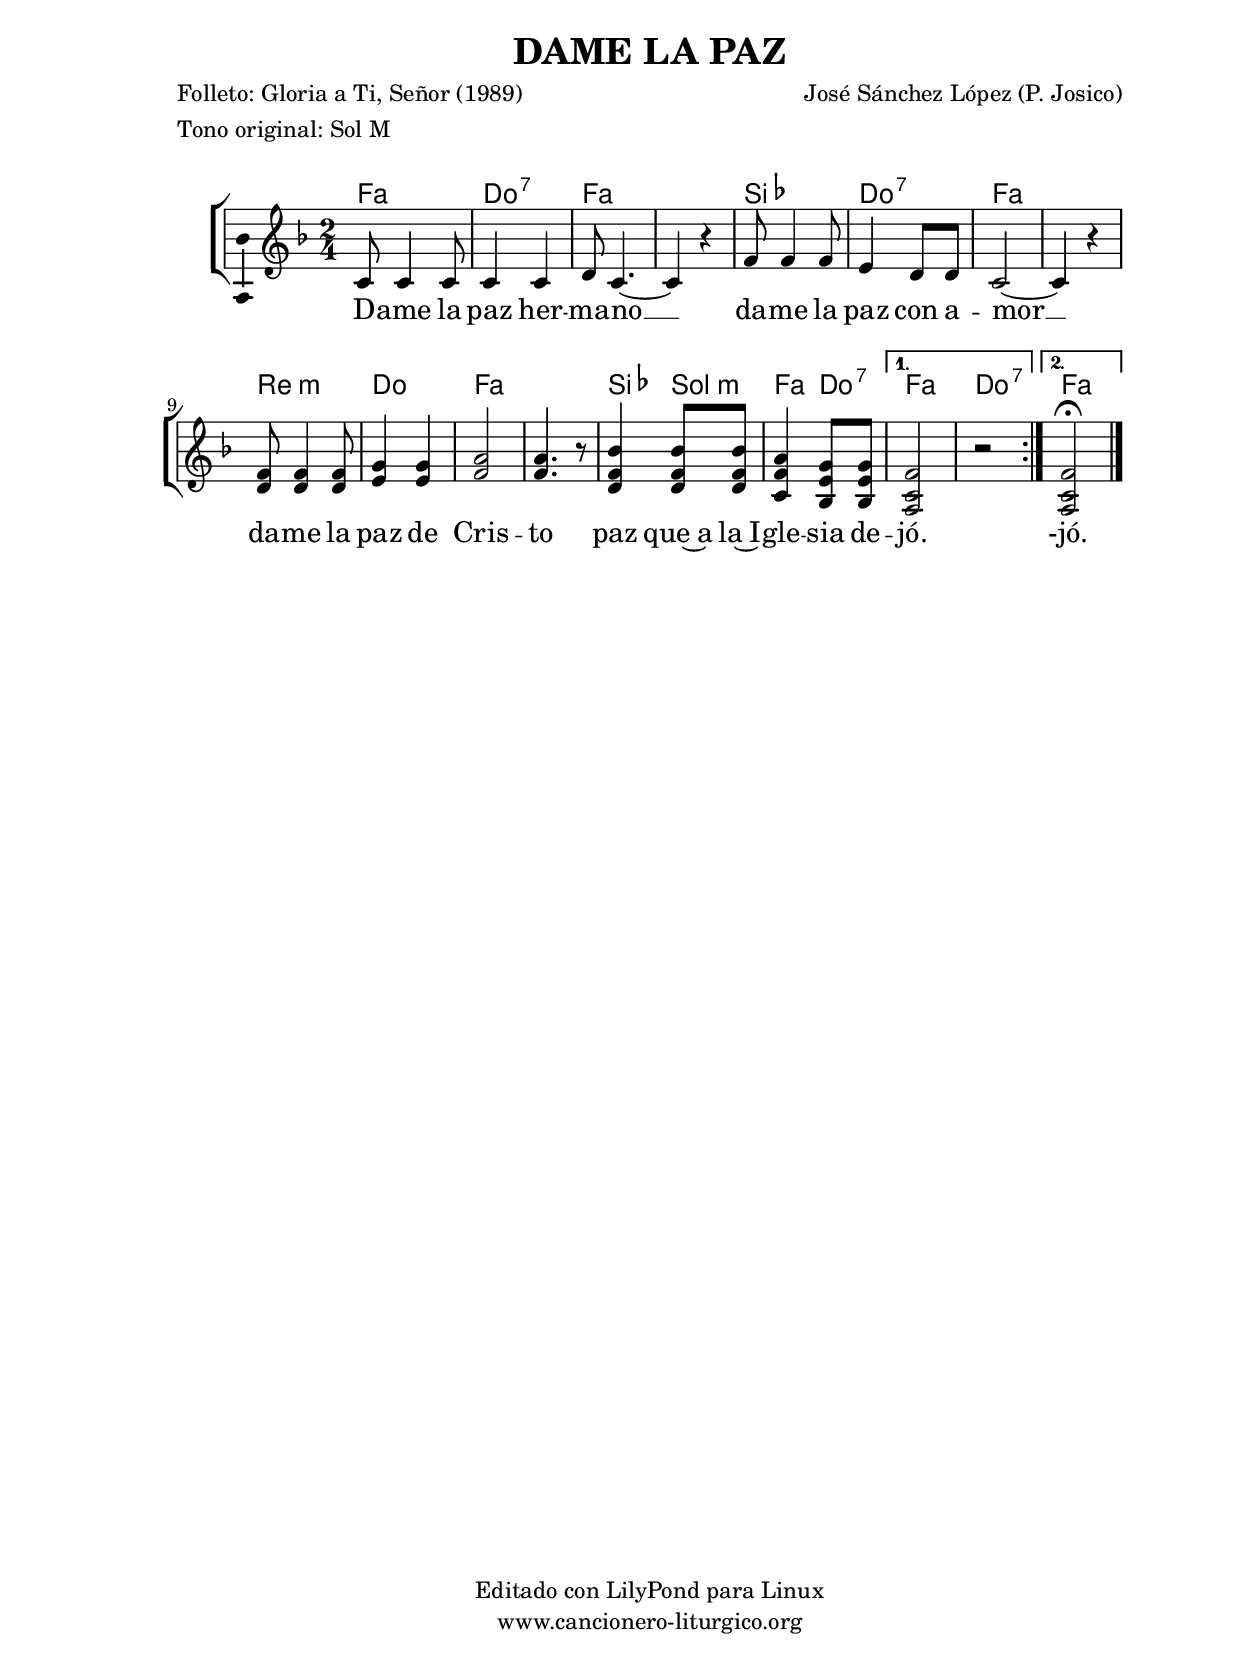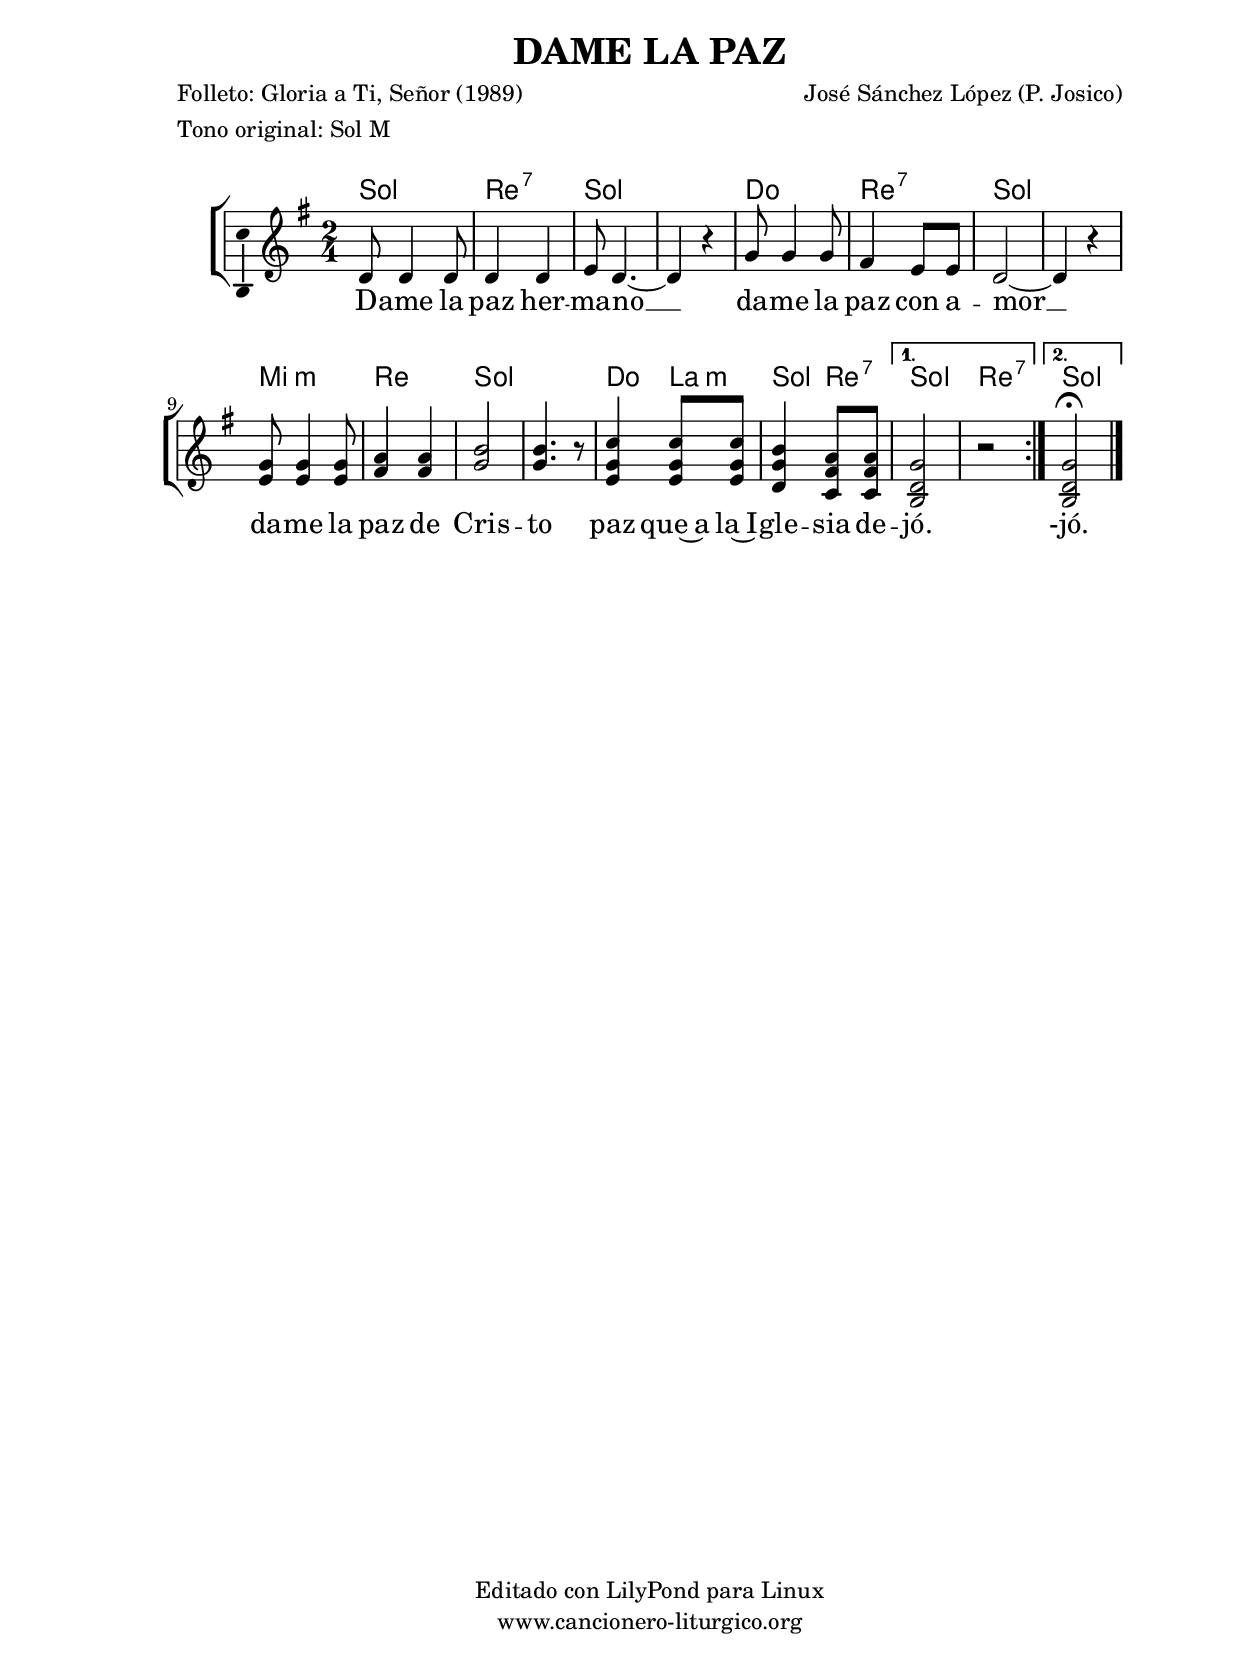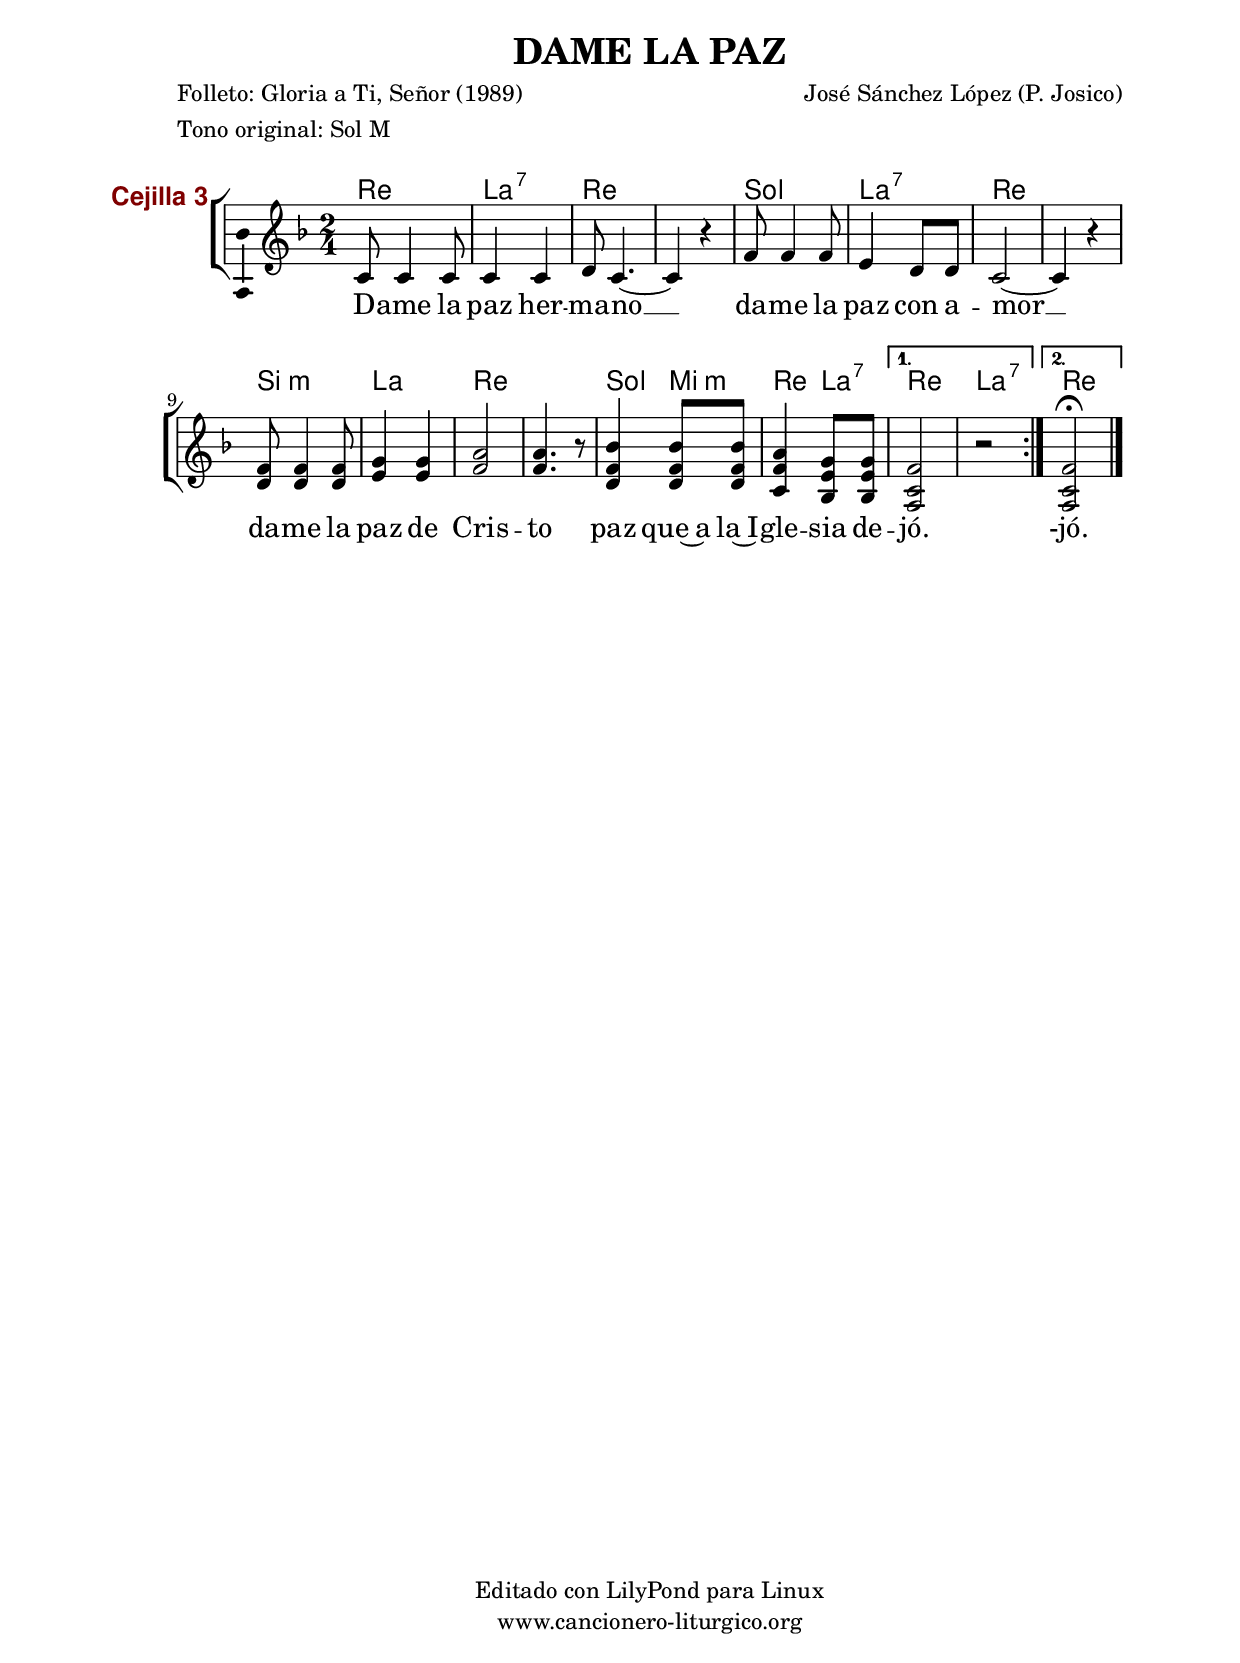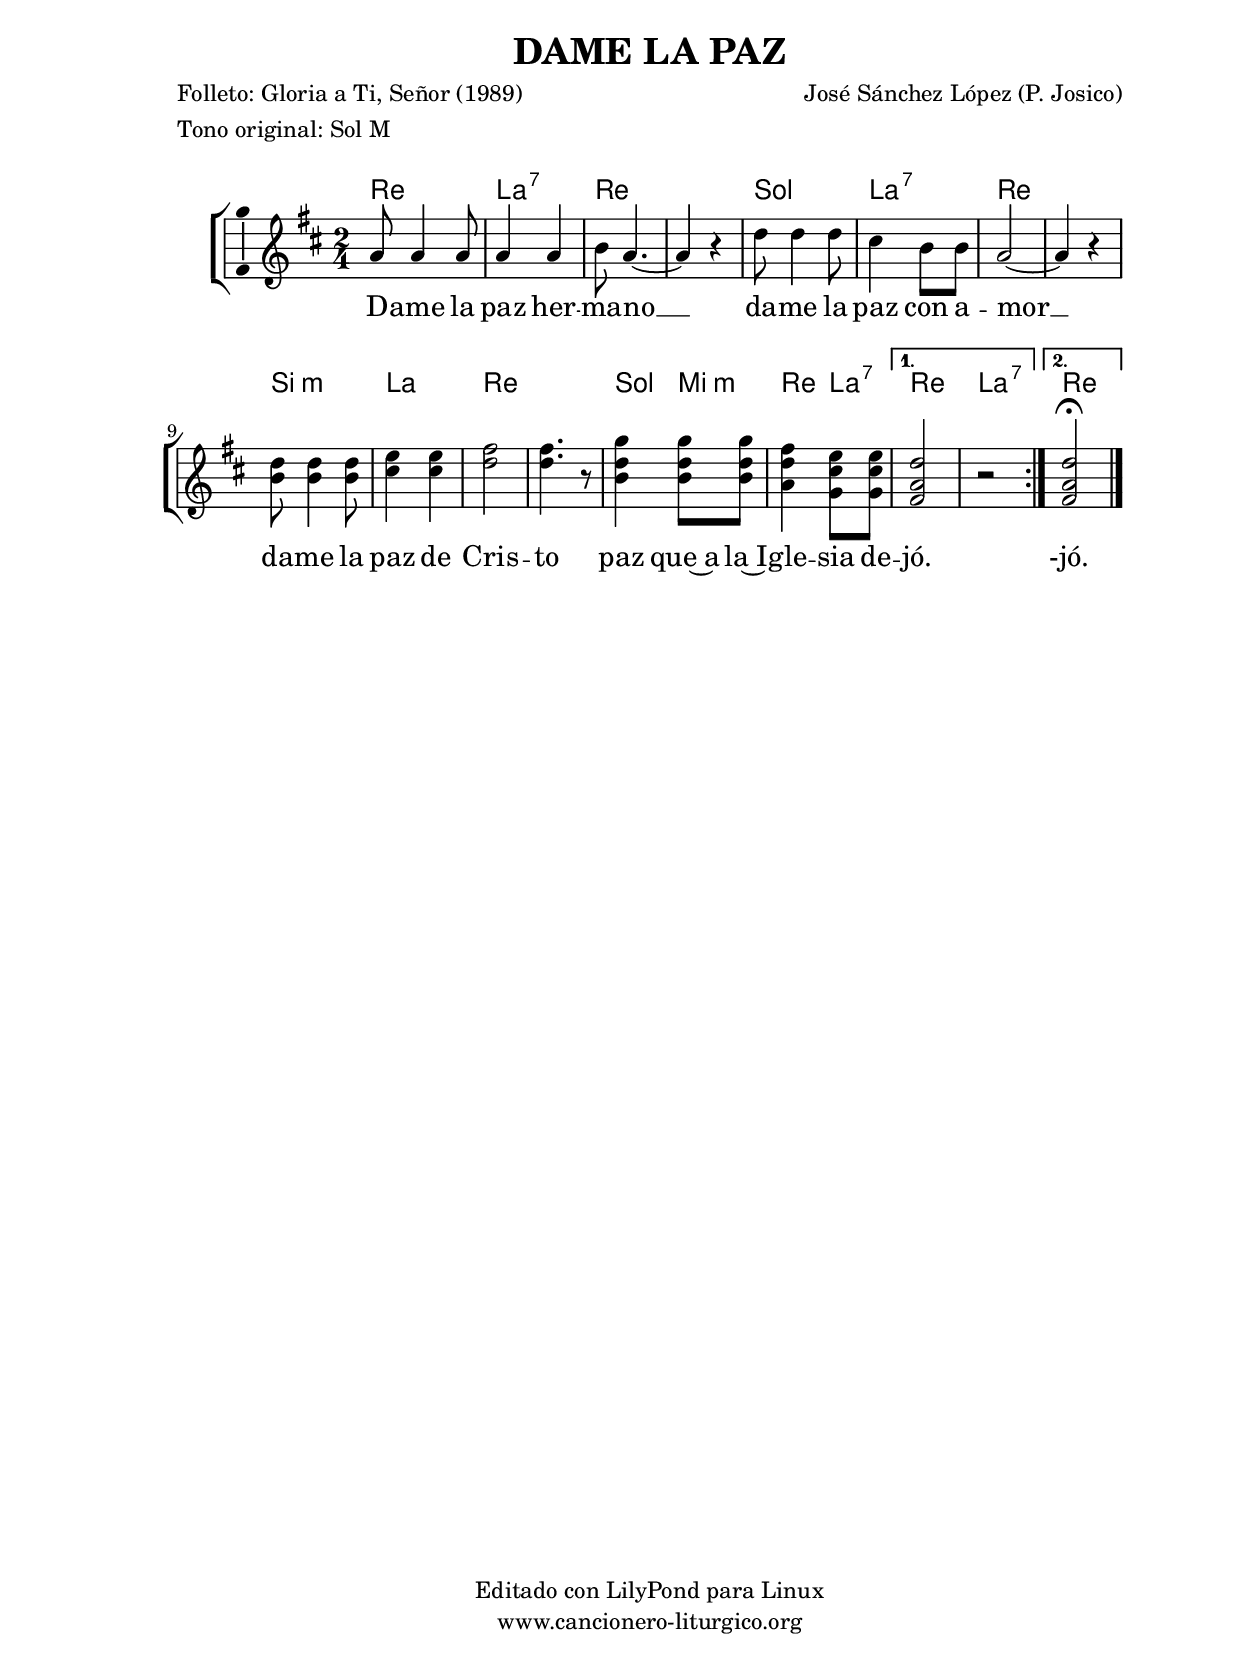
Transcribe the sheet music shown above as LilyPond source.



%versión de lilypond para la que se ha escrito esta partitura:
\version "2.16.0"

	%Tamaño papel
	#(set-default-paper-size "a4")
	%Tamaño partitura
	#(set-global-staff-size 20)
	%No responde al pulsar sobre una nota
	#(ly:set-option 'point-and-click #f)

%parámetros del encabezamiento:
\header {
	title = "DAME LA PAZ"
	subtitle = ""
	composer = "José Sánchez López (P. Josico)"
	poet = "Folleto: Gloria a Ti, Señor (1989)"
	meter = "Tono original: Sol M"
	arranger = ""
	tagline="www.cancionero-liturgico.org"
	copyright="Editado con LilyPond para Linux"
	tiempo = ""
	usos = "Paz"
	letra = ""
	}

%parámetros asociados al papel:
\paper  {
	oddHeaderMarkup = \markup {\fill-line { \on-the-fly #not-first-page \fromproperty #'header:title \on-the-fly #not-first-page \fromproperty #'header:composer }}
	evenHeaderMarkup = \markup {\fill-line { \fromproperty #'header:composer \fromproperty #'header:title }}
	#(set-paper-size "a4")
	print-page-number = ##f
	first-page-number = 1
	print-first-page-number = ##f
%	head-separation = 3.0 \cm
	top-margin = 2.0 \cm
	bottom-margin = 0.5\cm
%%%	bottom-margin = -2.0\cm
	left-margin = 3.0 \cm
	line-width = 16.0 \cm 
	indent = 8\mm
	interscoreline = 2.\mm
	between-system-space = 15\mm
%	para que las partituras no llenen la hoja:
	ragged-bottom = ##t
%	idem para la última hoja:
	ragged-last-bottom = ##f
%	para que las partituras llenen el ancho del papel:
	ragged-last = ##f
	after-title-space = 2.5 \cm
%page-count=1
%system-count=8

	%Flexible Vertical Spacing
%	markup-markup-spacing =
%	#'((basic-distance . 15) (minimum-distance . 15) (padding . 3))
	markup-system-spacing =
	#'((basic-distance . 15) (minimum-distance . 15) (padding . 3))
	system-system-spacing =
	#'((basic-distance . 15) (minimum-distance . 15) (padding . 3))
	score-system-spacing =
	#'((basic-distance . 15) (minimum-distance . 15) (padding . 5))
%	top-system-spacing = % header
%	#'((basic-distance . 8) (minimum-distance . 0) (padding . 0))
%	top-markup-spacing =
%	#'((basic-distance . 20) (minimum-distance . 20) (padding . 0))
	last-bottom-spacing = % footer
	#'((basic-distance . 5) (minimum-distance . 5) (padding . 0))
%	score-markup-spacing =
%	#'((basic-distance . 16) (minimum-distance . 13) (padding . 0))

	}


%parámetros que afectan a toda la partitura:
global =  {
	%clave de sol (G):
	\clef G
	%armadura:
	\transpose g f
	\key g \major
	\tempo 4=120
	\set Score.tempoHideNote = ##t
	}


acordes = {
	\italianChords
	\chordmode {
	\transpose g f
{

\repeat volta 2 {
g2 d:7 g s c d:7 g s e:m d g s c4 a:m g d:7
}
\alternative{
{
g2 d:7
}
{
g2
}
}

	}
	}
}


melodia = 
	\transpose g f
{
	\relative c'{
	\time 2/4

\repeat volta 2 {

d8 d4 d8
d4 d
e8 d4.~
d4 r4
g8 g4 g8
fis4 e8 e
d2~
d4 r4
<<
{
g8 g4 g8
a4 a
b2
b4. r8
c4 c8 c
b4 a8 a
}
{
e8 e4 e8
fis4 fis
g2
g4. r8
g4 g8 g
g4 fis8 fis
}
{
s8 s4 s8
s4 s
s2
s4. r8
e4 e8 e
d4 c8 c
}
>>

}

\alternative{
{
<g' d b>2
r2
}
{
<g d b>^\fermata
%%%2~
%%%<g d b>~
%%%<g d b>4 r4
}
}


\bar "|."
}
}


texto = \lyricmode {
D -- ame la paz her -- ma -- no __
da -- me la paz con a -- mor __
da -- me la paz de Cris -- to
paz que~a la~I -- gle -- sia de -- jó.
-jó. %%%__

	}


acordesStaff = \context ChordNames = acordesStaff <<
	\set chordChanges = ##t
	\acordes
	>>


%%%%%%%%%%%%%%%%%%%%%%%%%%%%%%%%%%% CEJILLA %%%%%%%%%%%%%%%%%%%%%%%%%%%%%%%%%%%
acordescejilla = {
%%%	\override ChordNames.ChordName #'font-size = #-1
%%%	\override ChordNames.ChordName #'font-series = #'bold
	\transpose f d {
		\acordes
		}
	}

acordescejillaStaff = \context ChordNames = acordescejillaStaff <<
	\set Staff.instrumentName = \markup \with-color #darkred \larger \bold \sans "Cejilla 3"
	\set chordChanges = ##t
	\acordescejilla
	>>
%%%%%%%%%%%%%%%%%%%%%%%%%%%%%%%%%%% CEJILLA %%%%%%%%%%%%%%%%%%%%%%%%%%%%%%%%%%%


vozStaff = \context Voice = vozStaff
\with {\consists "Ambitus_engraver"}
<<
%	\set Staff.instrumentName = ""
%	\set Staff.shortInstrumentName = ""
%	\set Staff.midiInstrument = #"clarinet"
%	\set Staff.midiInstrument = #"cello"
%	\set Staff.midiInstrument = #"flute"
	\set Staff.midiInstrument = #"electric guitar (jazz)"
%	\set Staff.midiInstrument = #"english horn"
%	\set Staff.midiInstrument = #"violin"
%	\set Staff.midiInstrument = #"glockenspiel"
	\set Staff.midiMinimumVolume = #0.7
	\set Staff.midiMaximumVolume = #0.9
	\global
	\melodia
	>>

textoStaff = \context Lyrics = textoStaff <<
	\lyricsto vozStaff \texto
	>>


\book {
	\score {
		\context ChoirStaff {
			\override StaffGroup.SystemStartBracket #'collapse-height = #1
			\override Score.SystemStartBar #'collapse-height = #1
			<<
			\acordesStaff
			\vozStaff
			\textoStaff
			>>
			}
		\layout {
	    		\context {
				\Lyrics
				\override LyricText #'font-size = #2
				}
	   		 \context {
				\Score
				\override StaffSymbol #'staff-space = #(magstep +3)
				}
			}
		}
	\score {
		\unfoldRepeats
		\context ChoirStaff {
			<<
			\acordesStaff
			\vozStaff
			>>
			}
		\midi {
	  		\context {
	  			\Score
				tempoWholesPerMinute = #(ly:make-moment 70 4)
				}
			}
		}
	}


%Partitura para guitarra
#(define output-suffix "G")
\book {
	\score {
		\context ChoirStaff {
			\override StaffGroup.SystemStartBracket #'collapse-height = #1
			\override Score.SystemStartBar #'collapse-height = #1
			<<
			\acordescejillaStaff
			\vozStaff
			\textoStaff
			>>
			}
		\layout {
%%%%%%%%%%%%%%%%%%%%%%%%%%%%%%%%%%% CEJILLA %%%%%%%%%%%%%%%%%%%%%%%%%%%%%%%%%%%
			\context {
				\ChordNames \consists Instrument_name_engraver
				}
%%%%%%%%%%%%%%%%%%%%%%%%%%%%%%%%%%% CEJILLA %%%%%%%%%%%%%%%%%%%%%%%%%%%%%%%%%%%
	    		\context {
				\Lyrics
				\override LyricText #'font-size = #2
				}
	   		 \context {
				\Score
				\override StaffSymbol #'staff-space = #(magstep +3)
				}
			}
		}
	}


#(define output-suffix "C")
\book {
	\score {
		\context ChoirStaff {
			\override StaffGroup.SystemStartBracket #'collapse-height = #1
			\override Score.SystemStartBar #'collapse-height = #1
\transpose c d
			<<
			\acordesStaff
			\vozStaff
			\textoStaff
			>>
			}
		\layout {
	    		\context {
				\Lyrics
				\override LyricText #'font-size = #2
				}
	   		 \context {
				\Score
				\override StaffSymbol #'staff-space = #(magstep +3)
				}
			}
		}
	}


#(define output-suffix "S")
\book {
	\score {
		\context ChoirStaff {
			\override StaffGroup.SystemStartBracket #'collapse-height = #1
			\override Score.SystemStartBar #'collapse-height = #1
\transpose c a
			<<
			\acordesStaff
			\vozStaff
			\textoStaff
			>>
			}
		\layout {
	    		\context {
				\Lyrics
				\override LyricText #'font-size = #2
				}
	   		 \context {
				\Score
				\override StaffSymbol #'staff-space = #(magstep +3)
				}
			}
		}
	}


